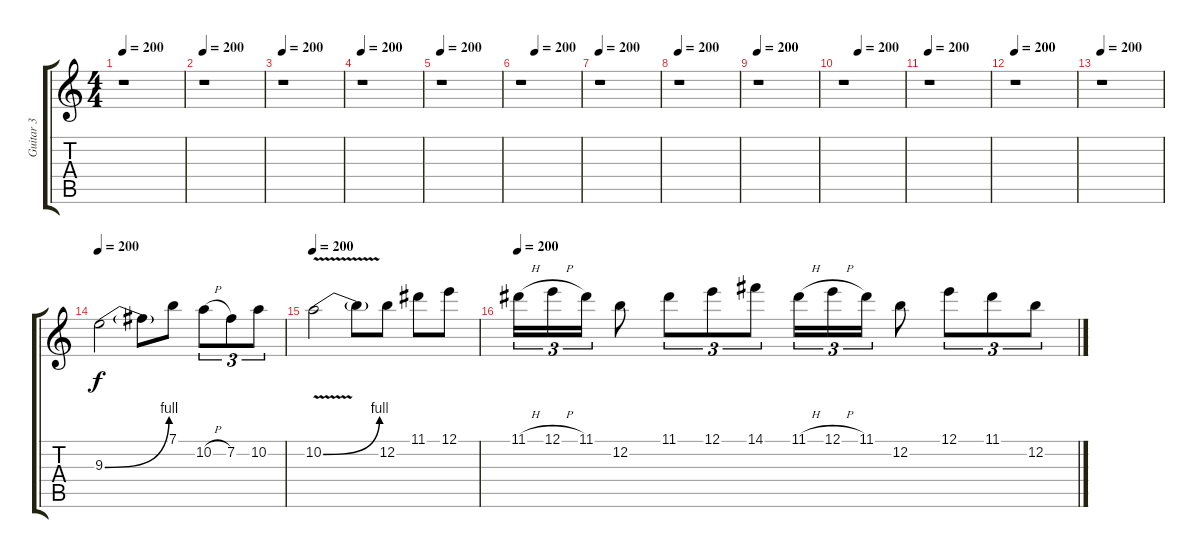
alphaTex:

\track ("Guitar 3" "Guitar 3") {instrument distortionguitar}
\staff {score tabs}
\tuning (E4 B3 G3 D3 A2 E2) {hide}
\ts (4 4)
\tempo 200
\clef g2
\ks c
r.1{dy f} |
\tempo 200
r.1 |
\tempo 200
r.1 |
\tempo 200
r.1 |
\tempo 200
r.1 |
\tempo (200 0.25)
r.1 |
\tempo 200
r.1 |
\tempo 200
r.1 |
\tempo 200
r.1 |
\tempo (200 0.25)
r.1 |
\tempo 200
r.1 |
\tempo 200
r.1 |
\tempo 200
r.1 |
\tempo 200
9.3{be (bend 0 0 60 4)}.2 9.3{t}.8 7.1.8 10.2{h}.8{tu (3 2)} 7.2.8{tu (3 2)} 10.2.8{tu (3 2)} |
\tempo 200
10.2{be (bend 0 0 60 4) v}.2 10.2{t}.8 12.2.8 11.1.8 12.1.8 |
\tempo 200
11.1{h}.16{tu (3 2)} 12.1{h}.16{tu (3 2)} 11.1.16{tu (3 2)} 12.2.8 11.1.8{tu (3 2)} 12.1.8{tu (3 2)} 14.1.8{tu (3 2)} 11.1{h}.16{tu (3 2)} 12.1{h}.16{tu (3 2)} 11.1.16{tu (3 2)} 12.2.8 12.1.8{tu (3 2)} 11.1.8{tu (3 2)} 12.2.8{tu (3 2)}
